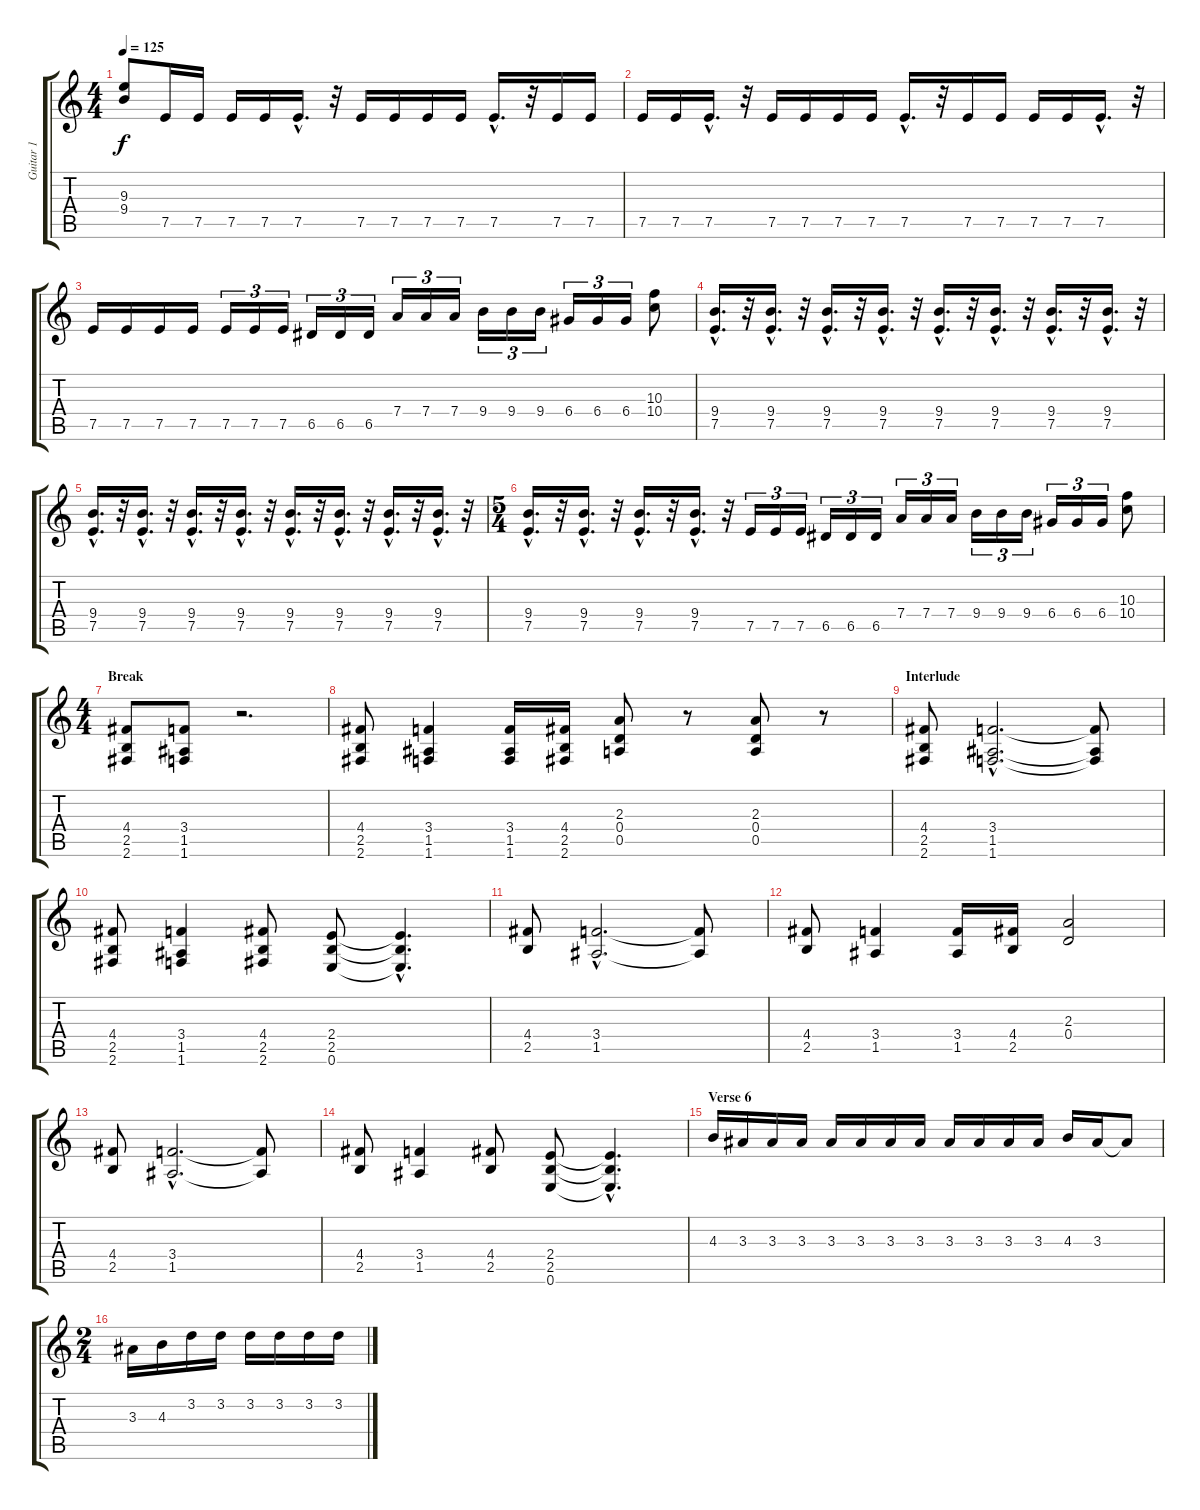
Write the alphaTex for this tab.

\track ("Guitar 1" "Guitar 1") {instrument distortionguitar}
\staff {score tabs}
\tuning (E4 B3 G3 D3 A2 E2) {hide}
\ts (4 4)
\tempo 125
\clef g2
\ks c
(9.3 9.4).8{dy f} 7.5.16 7.5.16 7.5.16 7.5.16 7.5{hac}.16{d} r.32 7.5.16 7.5.16 7.5.16 7.5.16 7.5{hac}.16{d} r.32 7.5.16 7.5.16 |
7.5.16 7.5.16 7.5{hac}.16{d} r.32 7.5.16 7.5.16 7.5.16 7.5.16 7.5{hac}.16{d} r.32 7.5.16 7.5.16 7.5.16 7.5.16 7.5{hac}.16{d} r.32 |
7.5.16 7.5.16 7.5.16 7.5.16 7.5.16{tu (3 2)} 7.5.16{tu (3 2)} 7.5.16{tu (3 2)} 6.5.16{tu (3 2)} 6.5.16{tu (3 2)} 6.5.16{tu (3 2)} 7.4.16{tu (3 2)} 7.4.16{tu (3 2)} 7.4.16{tu (3 2)} 9.4.16{tu (3 2)} 9.4.16{tu (3 2)} 9.4.16{tu (3 2)} 6.4.16{tu (3 2)} 6.4.16{tu (3 2)} 6.4.16{tu (3 2)} (10.3 10.4).8 |
(9.4{hac} 7.5{hac}).16{d} r.32 (9.4{hac} 7.5{hac}).16{d} r.32 (9.4{hac} 7.5{hac}).16{d} r.32 (9.4{hac} 7.5{hac}).16{d} r.32 (9.4{hac} 7.5{hac}).16{d} r.32 (9.4{hac} 7.5{hac}).16{d} r.32 (9.4{hac} 7.5{hac}).16{d} r.32 (9.4{hac} 7.5{hac}).16{d} r.32 |
(9.4{hac} 7.5{hac}).16{d} r.32 (9.4{hac} 7.5{hac}).16{d} r.32 (9.4{hac} 7.5{hac}).16{d} r.32 (9.4{hac} 7.5{hac}).16{d} r.32 (9.4{hac} 7.5{hac}).16{d} r.32 (9.4{hac} 7.5{hac}).16{d} r.32 (9.4{hac} 7.5{hac}).16{d} r.32 (9.4{hac} 7.5{hac}).16{d} r.32 |
\ts (5 4)
(9.4{hac} 7.5{hac}).16{d} r.32 (9.4{hac} 7.5{hac}).16{d} r.32 (9.4{hac} 7.5{hac}).16{d} r.32 (9.4{hac} 7.5{hac}).16{d} r.32 7.5.16{tu (3 2)} 7.5.16{tu (3 2)} 7.5.16{tu (3 2)} 6.5.16{tu (3 2)} 6.5.16{tu (3 2)} 6.5.16{tu (3 2)} 7.4.16{tu (3 2)} 7.4.16{tu (3 2)} 7.4.16{tu (3 2)} 9.4.16{tu (3 2)} 9.4.16{tu (3 2)} 9.4.16{tu (3 2)} 6.4.16{tu (3 2)} 6.4.16{tu (3 2)} 6.4.16{tu (3 2)} (10.3 10.4).8 |
\ts (4 4)
\section ("" "Break")
(4.4 2.5 2.6).8 (3.4 1.5 1.6).8 r.2{d} |
(4.4 2.5 2.6).8 (3.4 1.5 1.6).4 (3.4 1.5 1.6).16 (4.4 2.5 2.6).16 (2.3 0.4 0.5).8 r.8 (2.3 0.4 0.5).8 r.8 |
\section ("" "Interlude")
(4.4 2.5 2.6).8 (3.4{hac} 1.5{hac} 1.6{hac}).2{d} (3.4{t} 1.5{t} 1.6{t}).8 |
(4.4 2.5 2.6).8 (3.4 1.5 1.6).4 (4.4 2.5 2.6).8 (2.4 2.5 0.6).8 (2.4{hac t} 2.5{hac t} 0.6{hac t}).4{d} |
(4.4 2.5).8 (3.4{hac} 1.5{hac}).2{d} (3.4{t} 1.5{t}).8 |
(4.4 2.5).8 (3.4 1.5).4 (3.4 1.5).16 (4.4 2.5).16 (2.3 0.4).2 |
(4.4 2.5).8 (3.4{hac} 1.5{hac}).2{d} (3.4{t} 1.5{t}).8 |
(4.4 2.5).8 (3.4 1.5).4 (4.4 2.5).8 (2.4 2.5 0.6).8 (2.4{hac t} 2.5{hac t} 0.6{hac t}).4{d} |
\section ("" "Verse 6")
4.3.16 3.3.16 3.3.16 3.3.16 3.3.16 3.3.16 3.3.16 3.3.16 3.3.16 3.3.16 3.3.16 3.3.16 4.3.16 3.3.16 3.3{t}.8 |
\ts (2 4)
3.3.16 4.3.16 3.2.16 3.2.16 3.2.16 3.2.16 3.2.16 3.2.16
